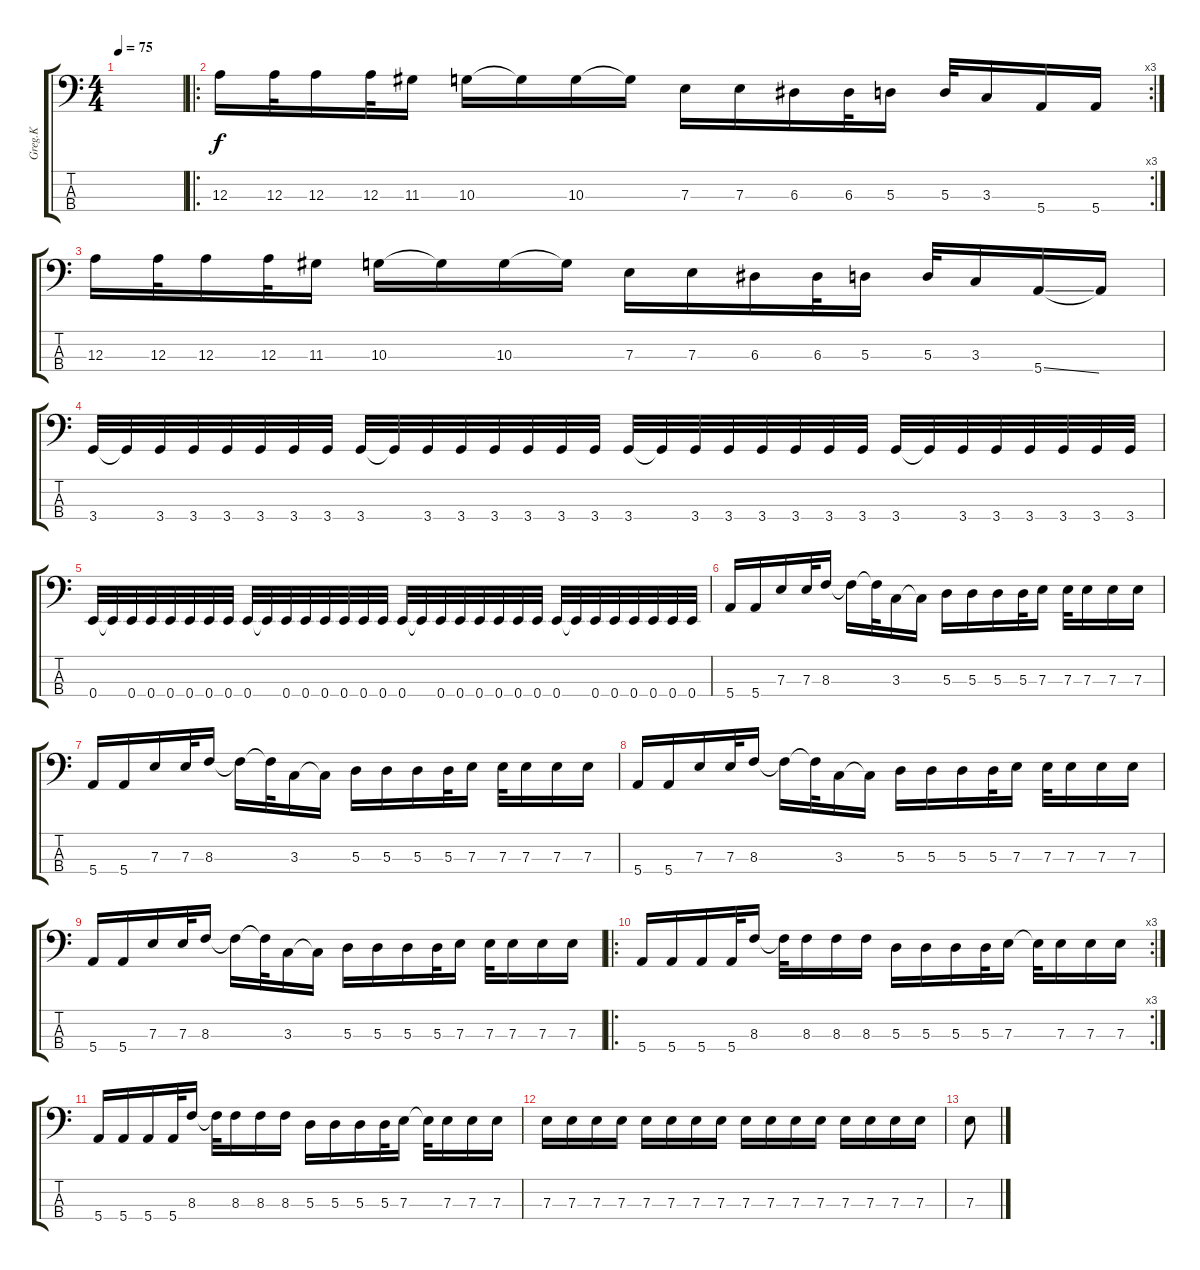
\track ("Greg.K" "Greg.K") {instrument electricbassfinger}
\staff {score tabs}
\tuning (G2 D2 A1 E1) {hide}
\ts (4 4)
\tempo 75
\clef f4
\ks c
|
\ro
\rc 3
12.3.16 12.3.32 12.3.16 12.3.32 11.3.16 10.3.16 10.3{t}.16 10.3.16 10.3{t}.16 7.3.16 7.3.16 6.3.16 6.3.32 5.3.16 5.3.32 3.3.16 5.4.16 5.4.16 |
12.3.16 12.3.32 12.3.16 12.3.32 11.3.16 10.3.16 10.3{t}.16 10.3.16 10.3{t}.16 7.3.16 7.3.16 6.3.16 6.3.32 5.3.16 5.3.32 3.3.16 5.4{ss}.16 5.4{t}.16 |
3.4.32 3.4{t}.32 3.4.32 3.4.32 3.4.32 3.4.32 3.4.32 3.4.32 3.4.32 3.4{t}.32 3.4.32 3.4.32 3.4.32 3.4.32 3.4.32 3.4.32 3.4.32 3.4{t}.32 3.4.32 3.4.32 3.4.32 3.4.32 3.4.32 3.4.32 3.4.32 3.4{t}.32 3.4.32 3.4.32 3.4.32 3.4.32 3.4.32 3.4.32 |
0.4.32 0.4{t}.32 0.4.32 0.4.32 0.4.32 0.4.32 0.4.32 0.4.32 0.4.32 0.4{t}.32 0.4.32 0.4.32 0.4.32 0.4.32 0.4.32 0.4.32 0.4.32 0.4{t}.32 0.4.32 0.4.32 0.4.32 0.4.32 0.4.32 0.4.32 0.4.32 0.4{t}.32 0.4.32 0.4.32 0.4.32 0.4.32 0.4.32 0.4.32 |
5.4.16 5.4.16 7.3.16 7.3.32 8.3.16 8.3{t}.16 8.3{t}.32 3.3.16 3.3{t}.16 5.3.16 5.3.16 5.3.16 5.3.32 7.3.16 7.3.32 7.3.16 7.3.16 7.3.16 |
5.4.16 5.4.16 7.3.16 7.3.32 8.3.16 8.3{t}.16 8.3{t}.32 3.3.16 3.3{t}.16 5.3.16 5.3.16 5.3.16 5.3.32 7.3.16 7.3.32 7.3.16 7.3.16 7.3.16 |
5.4.16 5.4.16 7.3.16 7.3.32 8.3.16 8.3{t}.16 8.3{t}.32 3.3.16 3.3{t}.16 5.3.16 5.3.16 5.3.16 5.3.32 7.3.16 7.3.32 7.3.16 7.3.16 7.3.16 |
5.4.16 5.4.16 7.3.16 7.3.32 8.3.16 8.3{t}.16 8.3{t}.32 3.3.16 3.3{t}.16 5.3.16 5.3.16 5.3.16 5.3.32 7.3.16 7.3.32 7.3.16 7.3.16 7.3.16 |
\ro
\rc 3
5.4.16 5.4.16 5.4.16 5.4.32 8.3.16 8.3{t}.32 8.3.16 8.3.16 8.3.16 5.3.16 5.3.16 5.3.16 5.3.32 7.3.16 7.3{t}.32 7.3.16 7.3.16 7.3.16 |
5.4.16 5.4.16 5.4.16 5.4.32 8.3.16 8.3{t}.32 8.3.16 8.3.16 8.3.16 5.3.16 5.3.16 5.3.16 5.3.32 7.3.16 7.3{t}.32 7.3.16 7.3.16 7.3.16 |
7.3.16 7.3.16 7.3.16 7.3.16 7.3.16 7.3.16 7.3.16 7.3.16 7.3.16 7.3.16 7.3.16 7.3.16 7.3.16 7.3.16 7.3.16 7.3.16 |
7.3.8
